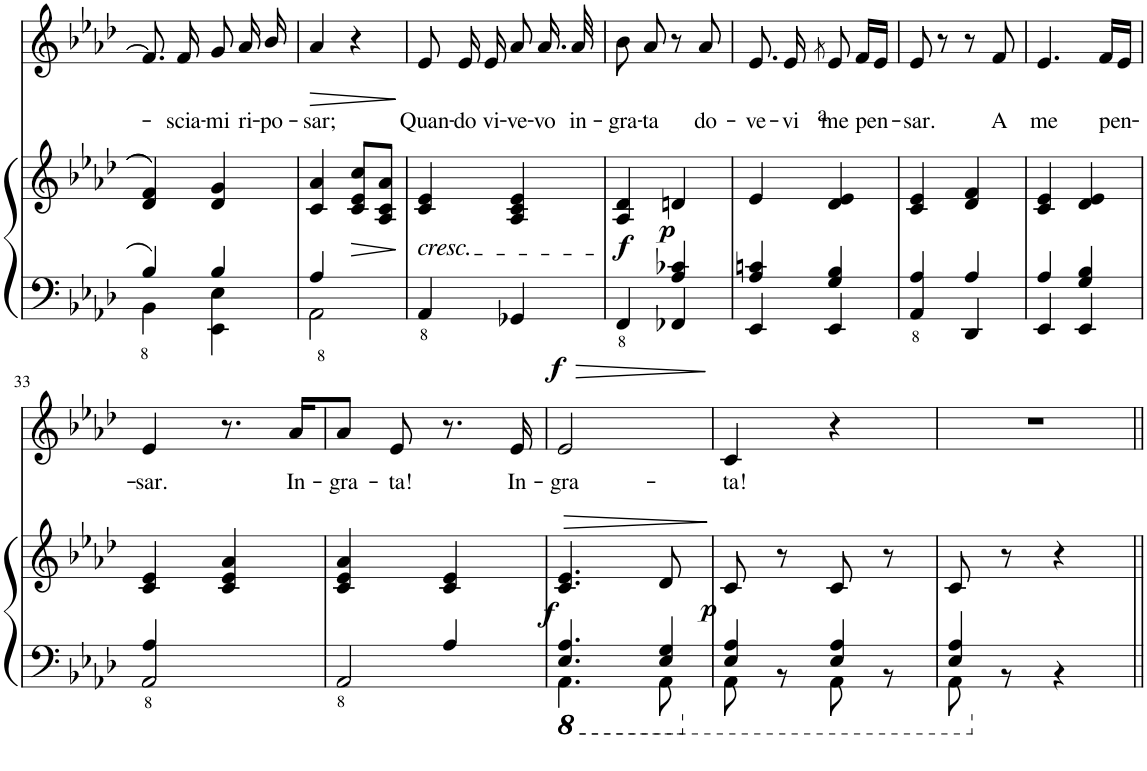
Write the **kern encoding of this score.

**kern	**kern	**dynam	**kern	**text	**text	**text	**dynam
*part2	*part2	*part2	*part1	*part1	*part1	*part1	*part1
*staff3	*staff2	*staff2/3	*staff1	*staff1	*staff1	*staff1	*staff1
*I"Piano	*	*	*I"Voice	*	*	*	*
*I'Pno	*	*	*	*	*	*	*
!!LO:PB:g=z
*clefF4	*clefG2	*	*clefG2	*	*	*	*
*k[b-e-a-d-]	*k[b-e-a-d-]	*	*k[b-e-a-d-]	*	*	*	*
*M2/4	*M2/4	*	*M2/4	*	*	*	*
=26	=26	=26	=26	=26	=26	=26	=26
*^	*	*	*	*	*	*	*
4B-/	4BB-\	4d-/ 4f/	.	8.f'~/]	.	.	.	.
!	!	!	!	!	!LO:LY:b	!	!	!
.	.	.	.	16f'~/	-scia-	.	.	.
!	!	!	!	!	!LO:LY:b	!	!	!
4B-/	4EE-\ 4E-\	4d-/ 4g/	.	8g'~/	-mi	.	.	.
!	!	!	!	!	!LO:LY:b	!	!	!
.	.	.	.	16a-'~/	ri-	.	.	.
!	!	!	!	!	!LO:LY:b	!	!	!
.	.	.	.	16b-'~/	-po-	.	.	.
=27	=27	=27	=27	=27	=27	=27	=27	=27
!	!	!	!	!	!LO:LY:b	!	!	!LO:HP:b
4A-/	2AA-\	4c/ 4a-/	.	4a-/	-sar;	.	.	>
!	!	!	!LO:HP:b	!	!	!	!	!
4ryy	.	8c/ 8e-/ 8cc/L	>	4r	.	.	.	.
.	.	8A-/ 8c/ 8a-/J	.	.	.	.	.	.
*v	*v	*	*	*	*	*	*	*
.	.	]	.	.	.	.	]
=28	=28	=28	=28	=28	=28	=28	=28
*^	*	*	*	*	*	*	*
!	!	!LO:TX:b:i:t=cresc.	!	!	!	!	!	!
!	!	!	!	!	!LO:LY:b	!	!	!
4ryy	4AA-/	4c/ 4e-/	.	8e-'~/	Quan-	.	.	.
!	!	!	!	!	!LO:LY:b	!	!	!
.	.	.	.	16e-'~/	-do	.	.	.
!	!	!	!	!	!LO:LY:b	!	!	!
.	.	.	.	16e-'~/	vi-	.	.	.
!	!	!	!	!	!LO:LY:b	!	!	!
4ryy	4GG-X/	4A-/ 4c/ 4e-/	.	8a-'~/	-ve-	.	.	.
!	!	!	!	!	!LO:LY:b	!	!	!
.	.	.	.	16.a-'~/	-vo	.	.	.
!	!	!	!	!	!LO:LY:b	!	!	!
.	.	.	.	32a-'~/	in-	.	.	.
=29	=29	=29	=29	=29	=29	=29	=29	=29
!	!	!	!LO:DY:b	!	!LO:LY:b	!	!	!
4ryy	4FF/	4A-/ 4d-/	f	8b-'~\	-gra-	.	.	.
!	!	!	!	!	!LO:LY:b	!	!	!
.	.	.	.	8a-/	-ta	.	.	.
!	!	!	!LO:DY:b	!	!	!	!	!
4A-/ 4c-X/	4FF-X/	4dn/	p	8r	.	.	.	.
!	!	!	!	!	!LO:LY:b	!	!	!
.	.	.	.	8a-'~/	do-	.	.	.
=30	=30	=30	=30	=30	=30	=30	=30	=30
!	!	!	!	!	!LO:LY:b	!	!	!
4A-/ 4cn/	4EE-/	4e-/	.	8.e-'~/	-ve-	.	.	.
!	!	!	!	!	!LO:LY:b	!	!	!
.	.	.	.	16e-'~/	-vi	.	.	.
.	.	.	.	8qe-/	.	.	.	.
!	!	!	!	!	!LO:LY:b	!	!LO:LY:b	!
4G/ 4B-/	4EE-/	4d-/ 4e-/	.	8e-'~/	me	.	a	.
!	!	!	!	!	!LO:LY:b	!	!	!
.	.	.	.	(16f/LL	pen-	.	.	.
.	.	.	.	16e-'~/JJ)	.	.	.	.
=31	=31	=31	=31	=31	=31	=31	=31	=31
!	!	!	!	!	!LO:LY:b	!	!	!
4A-/	4AA-/	4c/ 4e-/	.	8e-/	-sar.	.	.	.
.	.	.	.	8r	.	.	.	.
4A-/	4DD-/	4d-/ 4f/	.	8r	.	.	.	.
!	!	!	!	!	!LO:LY:b	!	!	!
.	.	.	.	8f'~/	A	.	.	.
=32	=32	=32	=32	=32	=32	=32	=32	=32
!	!	!	!	!	!LO:LY:b	!	!	!
4A-/	4EE-/	4c/ 4e-/	.	4.e-'~/	me	.	.	.
4G/ 4B-/	4EE-/	4d-/ 4e-/	.	.	.	.	.	.
!	!	!	!	!	!LO:LY:b	!	!	!
.	.	.	.	(16f/LL	pen-	.	.	.
.	.	.	.	16e-'~/JJ)	.	.	.	.
!!LO:LB:g=z
=33	=33	=33	=33	=33	=33	=33	=33	=33
!	!	!	!	!	!LO:LY:b	!	!	!
4A-/	2AA-/	4c/ 4e-/	.	4e-/	-sar.	.	.	.
4ryy	.	4c/ 4e-/ 4a-/	.	8.r	.	.	.	.
!	!	!	!	!	!LO:LY:b	!	!	!
.	.	.	.	16a-'~/KL	In-	.	.	.
=34	=34	=34	=34	=34	=34	=34	=34	=34
!	!	!	!	!	!LO:LY:b	!	!	!
4ryy	2AA-/	4c/ 4e-/ 4a-/	.	8a-'~/J	-gra-	.	.	.
!	!	!	!	!	!LO:LY:b	!	!	!
.	.	.	.	8e-/	-ta!	.	.	.
4A-/	.	4c/ 4e-/	.	8.r	.	.	.	.
!	!	!	!	!	!LO:LY:b	!	!	!
.	.	.	.	16e-'~/	In-	.	.	.
=35	=35	=35	=35	=35	=35	=35	=35	=35
*8ba	*	*	*	*	*	*	*	*
!	!	!	!LO:HP:b	!	!LO:LY:b	!	!	!LO:HP:b
!	!	!	!LO:DY:n=1:b	!	!	!	!	!LO:DY:n=1:a
4.EE-/ 4.AA-/	4.AAA-\	4.c/ 4.e-/	> f	2e-/	-gra-	.	.	> f
*8ba	*	*	*	*	*	*	*	*
8EE-/ 8GG/	8AAA-\	8d-/	.	.	.	.	.	.
*v	*v	*	*	*	*	*	*	*
.	.	]	.	.	.	.	]
=36	=36	=36	=36	=36	=36	=36	=36
*X8ba	*	*	*	*	*	*	*
*^	*	*	*	*	*	*	*
!	!	!	!LO:DY:b	!	!LO:LY:b	!	!	!
4E-/ 4A-/	8AA-\	8c/	p	4c/	-ta!	.	.	.
.	8r	8r	.	.	.	.	.	.
4E-/ 4A-/	8AA-\	8c/	.	4r	.	.	.	.
.	8r	8r	.	.	.	.	.	.
=37	=37	=37	=37	=37	=37	=37	=37	=37
8E-/ 8A-/	8AA-\	8c/	.	2r	.	.	.	.
*X8ba	*	*	*	*	*	*	*	*
8ryy	8r	8r	.	.	.	.	.	.
4ryy	4r	4r	.	.	.	.	.	.
*v	*v	*	*	*	*	*	*	*
=||	=||	=||	=||	=||	=||	=||	=||
*-	*-	*-	*-	*-	*-	*-	*-
